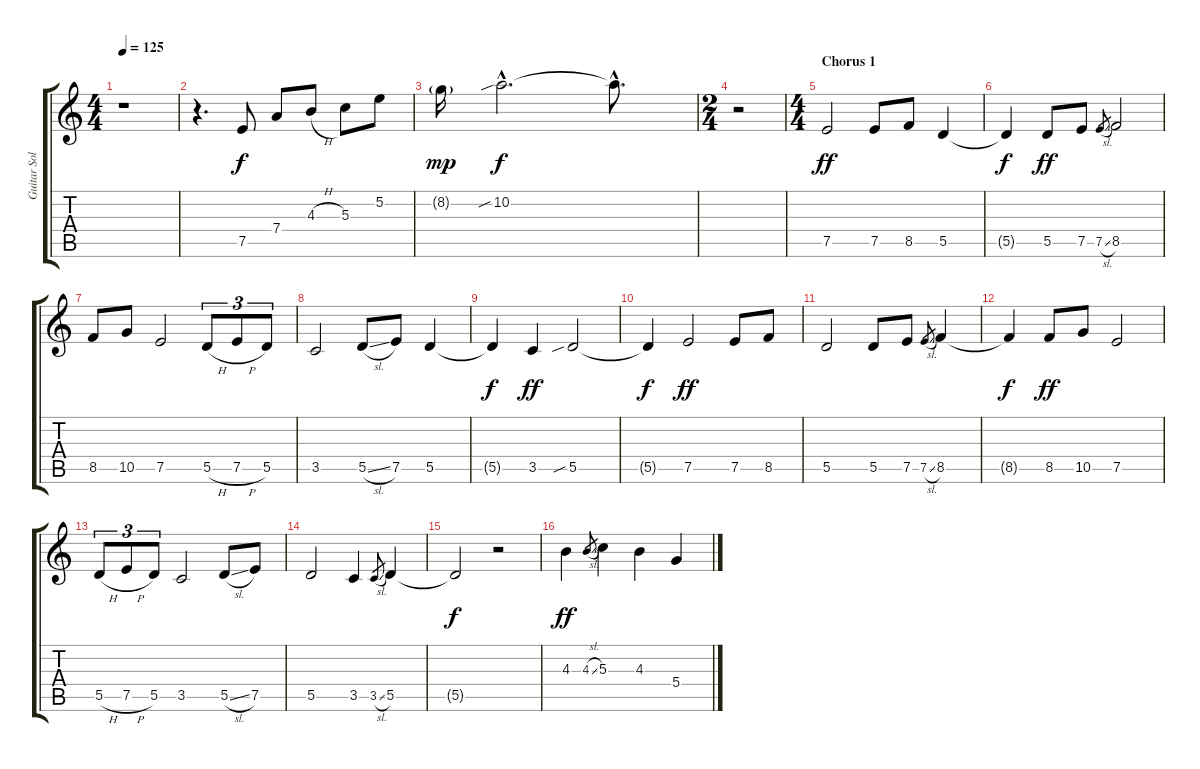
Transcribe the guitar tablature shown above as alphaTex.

\track ("Guitar Solo" "Guitar Sol") {instrument acousticguitarsteel}
\staff {score tabs}
\tuning (E4 B3 G3 D3 A2 E2) {hide}
\ts (4 4)
\tempo 125
\clef g2
\ks c
r.1{dy f} |
r.4{d} 7.5.8 7.4.8 4.3{h}.8 5.3.8 5.2.8 |
8.2{g}.16{dy mp} 10.2{sib hac}.2{d dy f} 10.2{hac t}.8{d} |
\ts (2 4)
r.2 |
\ts (4 4)
\section ("" "Chorus 1")
7.5.2{dy ff} 7.5.8 8.5.8 5.5.4 |
5.5{t}.4{dy f} 5.5.8{dy ff} 7.5.8 7.5{sl}.8{gr} 8.5.2 |
8.5.8 10.5.8 7.5.2 5.5{h}.8{tu (3 2)} 7.5{h}.8{tu (3 2)} 5.5.8{tu (3 2)} |
3.5.2 5.5{sl}.8 7.5.8 5.5.4 |
5.5{t}.4{dy f} 3.5.4{dy ff} 5.5{sib}.2 |
5.5{t}.4{dy f} 7.5.2{dy ff} 7.5.8 8.5.8 |
5.5.2 5.5.8 7.5.8 7.5{sl}.8{gr} 8.5.4 |
8.5{t}.4{dy f} 8.5.8{dy ff} 10.5.8 7.5.2 |
5.5{h}.8{tu (3 2)} 7.5{h}.8{tu (3 2)} 5.5.8{tu (3 2)} 3.5.2 5.5{sl}.8 7.5.8 |
5.5.2 3.5.4 3.5{sl}.8{gr} 5.5.4 |
5.5{t}.2{dy f} r.2 |
4.3.4{dy ff balance 11} 4.3{sl}.8{gr} 5.3.4 4.3.4 5.4.4
